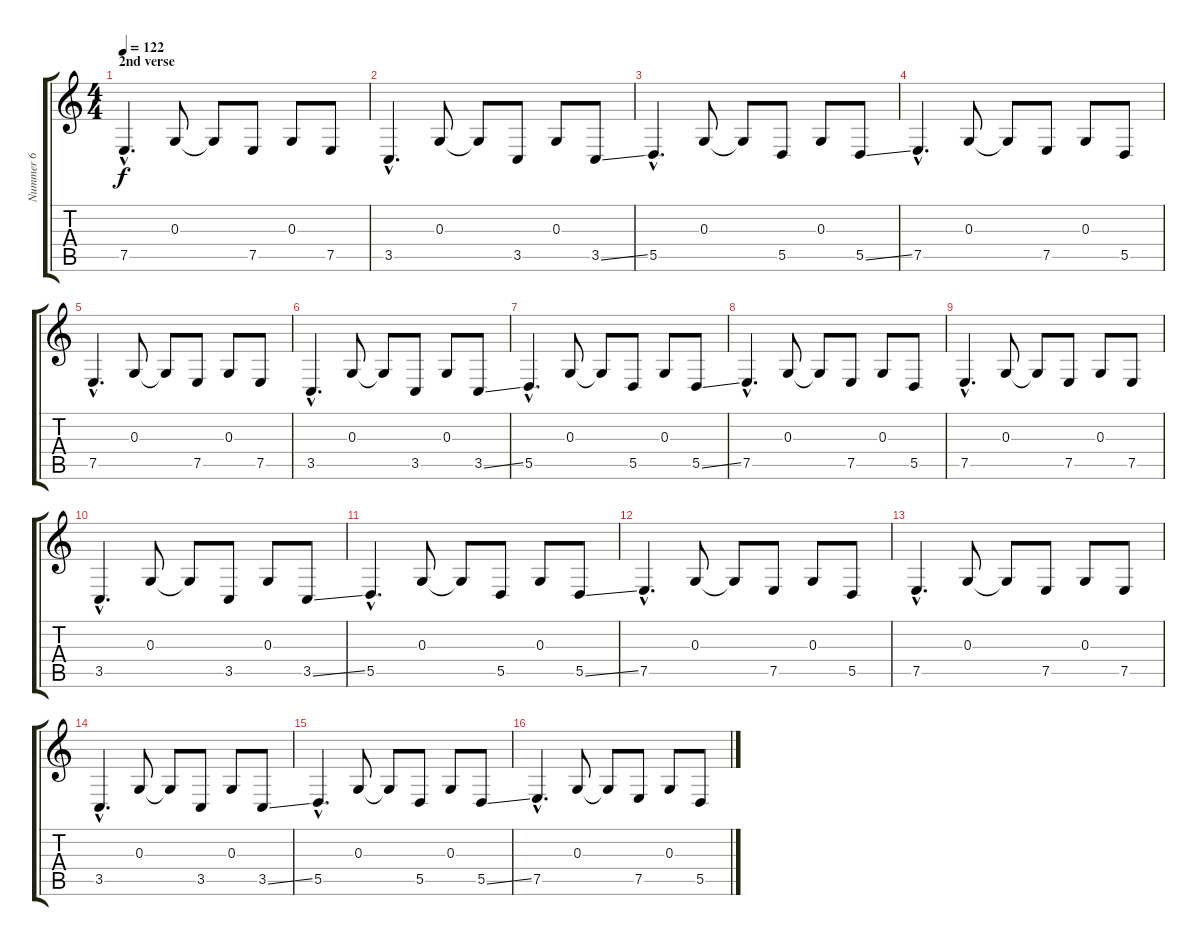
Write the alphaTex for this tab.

\track ("Nummer 6" "Nummer 6") {instrument violin}
\staff {score tabs}
\tuning (E4 B3 G3 D3 A2 E2) {hide}
\ts (4 4)
\section ("" "2nd verse")
\tempo 122
\clef g2
\ks c
7.5{hac}.4{d dy f} 0.3.8 0.3{t}.8 7.5.8 0.3.8 7.5.8 |
3.5{hac}.4{d} 0.3.8 0.3{t}.8 3.5.8 0.3.8 3.5{ss}.8 |
5.5{hac}.4{d} 0.3.8 0.3{t}.8 5.5.8 0.3.8 5.5{ss}.8 |
7.5{hac}.4{d} 0.3.8 0.3{t}.8 7.5.8 0.3.8 5.5.8 |
7.5{hac}.4{d} 0.3.8 0.3{t}.8 7.5.8 0.3.8 7.5.8 |
3.5{hac}.4{d} 0.3.8 0.3{t}.8 3.5.8 0.3.8 3.5{ss}.8 |
5.5{hac}.4{d} 0.3.8 0.3{t}.8 5.5.8 0.3.8 5.5{ss}.8 |
7.5{hac}.4{d} 0.3.8 0.3{t}.8 7.5.8 0.3.8 5.5.8 |
7.5{hac}.4{d} 0.3.8 0.3{t}.8 7.5.8 0.3.8 7.5.8 |
3.5{hac}.4{d} 0.3.8 0.3{t}.8 3.5.8 0.3.8 3.5{ss}.8 |
5.5{hac}.4{d} 0.3.8 0.3{t}.8 5.5.8 0.3.8 5.5{ss}.8 |
7.5{hac}.4{d} 0.3.8 0.3{t}.8 7.5.8 0.3.8 5.5.8 |
7.5{hac}.4{d} 0.3.8 0.3{t}.8 7.5.8 0.3.8 7.5.8 |
3.5{hac}.4{d} 0.3.8 0.3{t}.8 3.5.8 0.3.8 3.5{ss}.8 |
5.5{hac}.4{d} 0.3.8 0.3{t}.8 5.5.8 0.3.8 5.5{ss}.8 |
7.5{hac}.4{d} 0.3.8 0.3{t}.8 7.5.8 0.3.8 5.5.8
